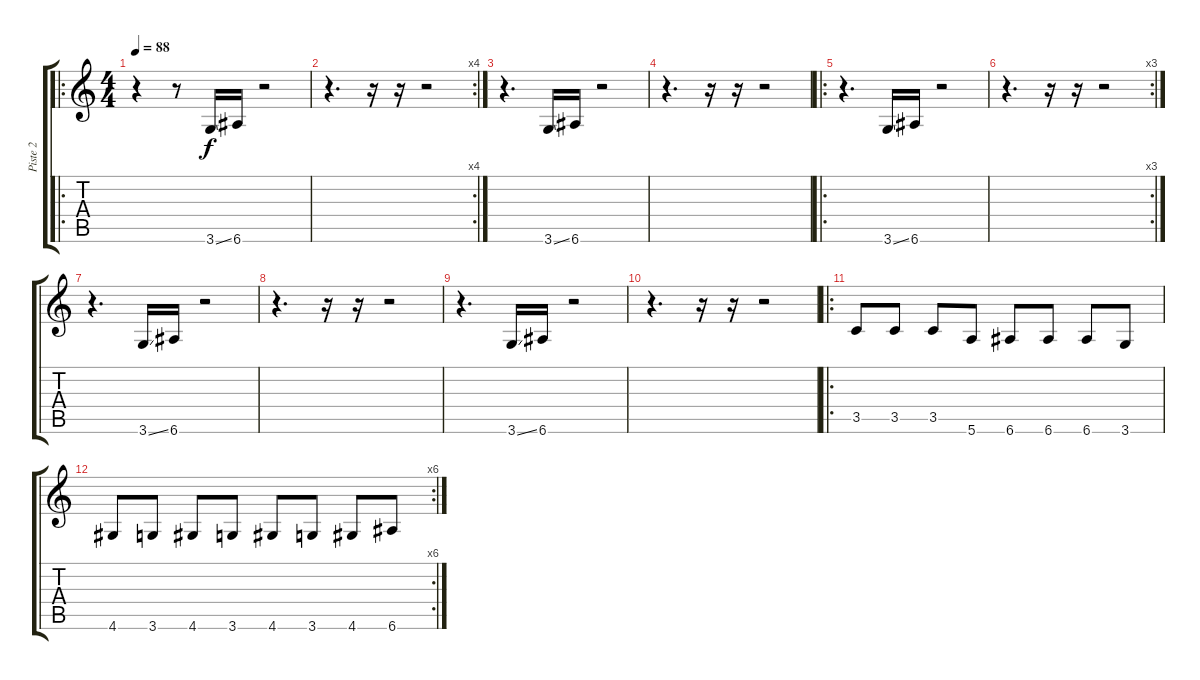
\track ("Piste 2" "Piste 2") {instrument electricbassfinger}
\staff {score tabs}
\tuning (E4 B3 G3 D3 A2 E2) {hide}
\ro
\ts (4 4)
\tempo 88
\clef g2
\ks c
r.4{dy f instrument electricbassfinger} r.8 3.6{ss}.16 6.6.16 r.2 |
\rc 4
r.4{d} r.16 r.16 r.2 |
r.4{d} 3.6{ss}.16 6.6.16 r.2 |
r.4{d} r.16 r.16 r.2 |
\ro
r.4{d} 3.6{ss}.16 6.6.16 r.2 |
\rc 3
r.4{d} r.16 r.16 r.2 |
r.4{d} 3.6{ss}.16 6.6.16 r.2 |
r.4{d} r.16 r.16 r.2 |
r.4{d} 3.6{ss}.16 6.6.16 r.2 |
r.4{d} r.16 r.16 r.2 |
\ro
3.5.8 3.5.8 3.5.8 5.6.8 6.6.8 6.6.8 6.6.8 3.6.8 |
\rc 6
4.6.8 3.6.8 4.6.8 3.6.8 4.6.8 3.6.8 4.6.8 6.6.8
